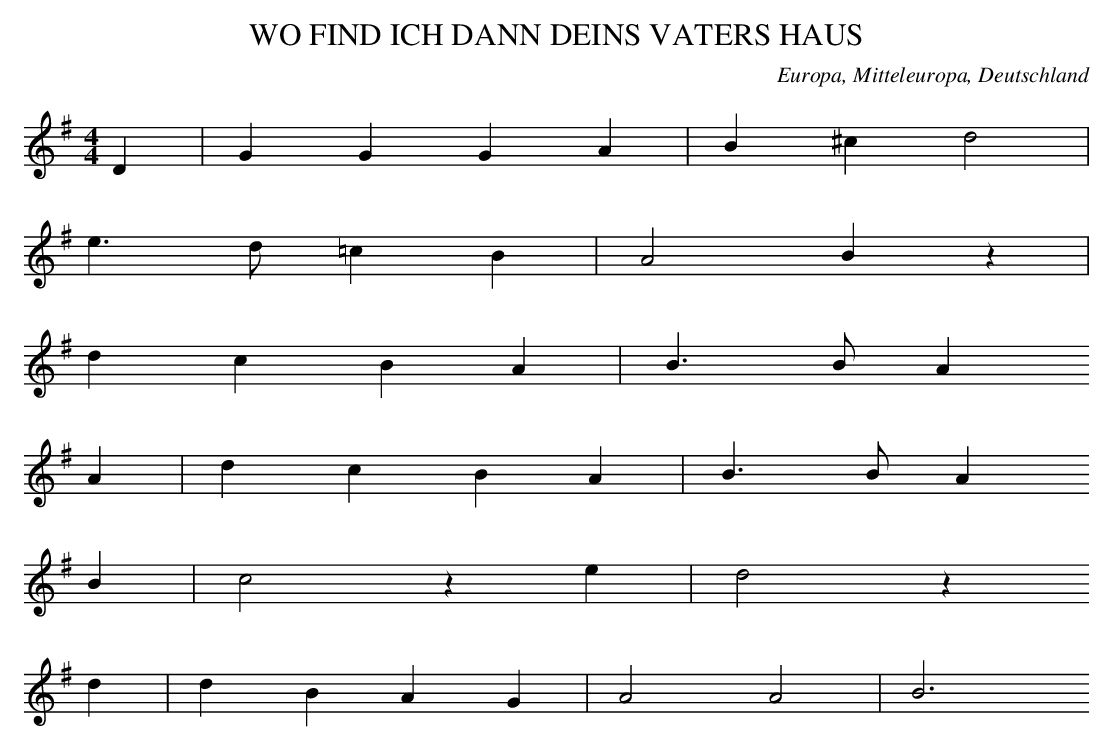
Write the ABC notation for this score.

X:1
T: WO FIND ICH DANN DEINS VATERS HAUS
O: Europa, Mitteleuropa, Deutschland
M: 4/4
L: 1/8
K: G
D2 | G2G2G2A2 | B2^c2d4 |
e3d=c2B2 | A4B2z2 |
d2c2B2A2 | B3BA2
A2 | d2c2B2A2 | B3BA2
B2 | c4z2e2 | d4z2
d2 | d2B2A2G2 | A4A4 | B6
